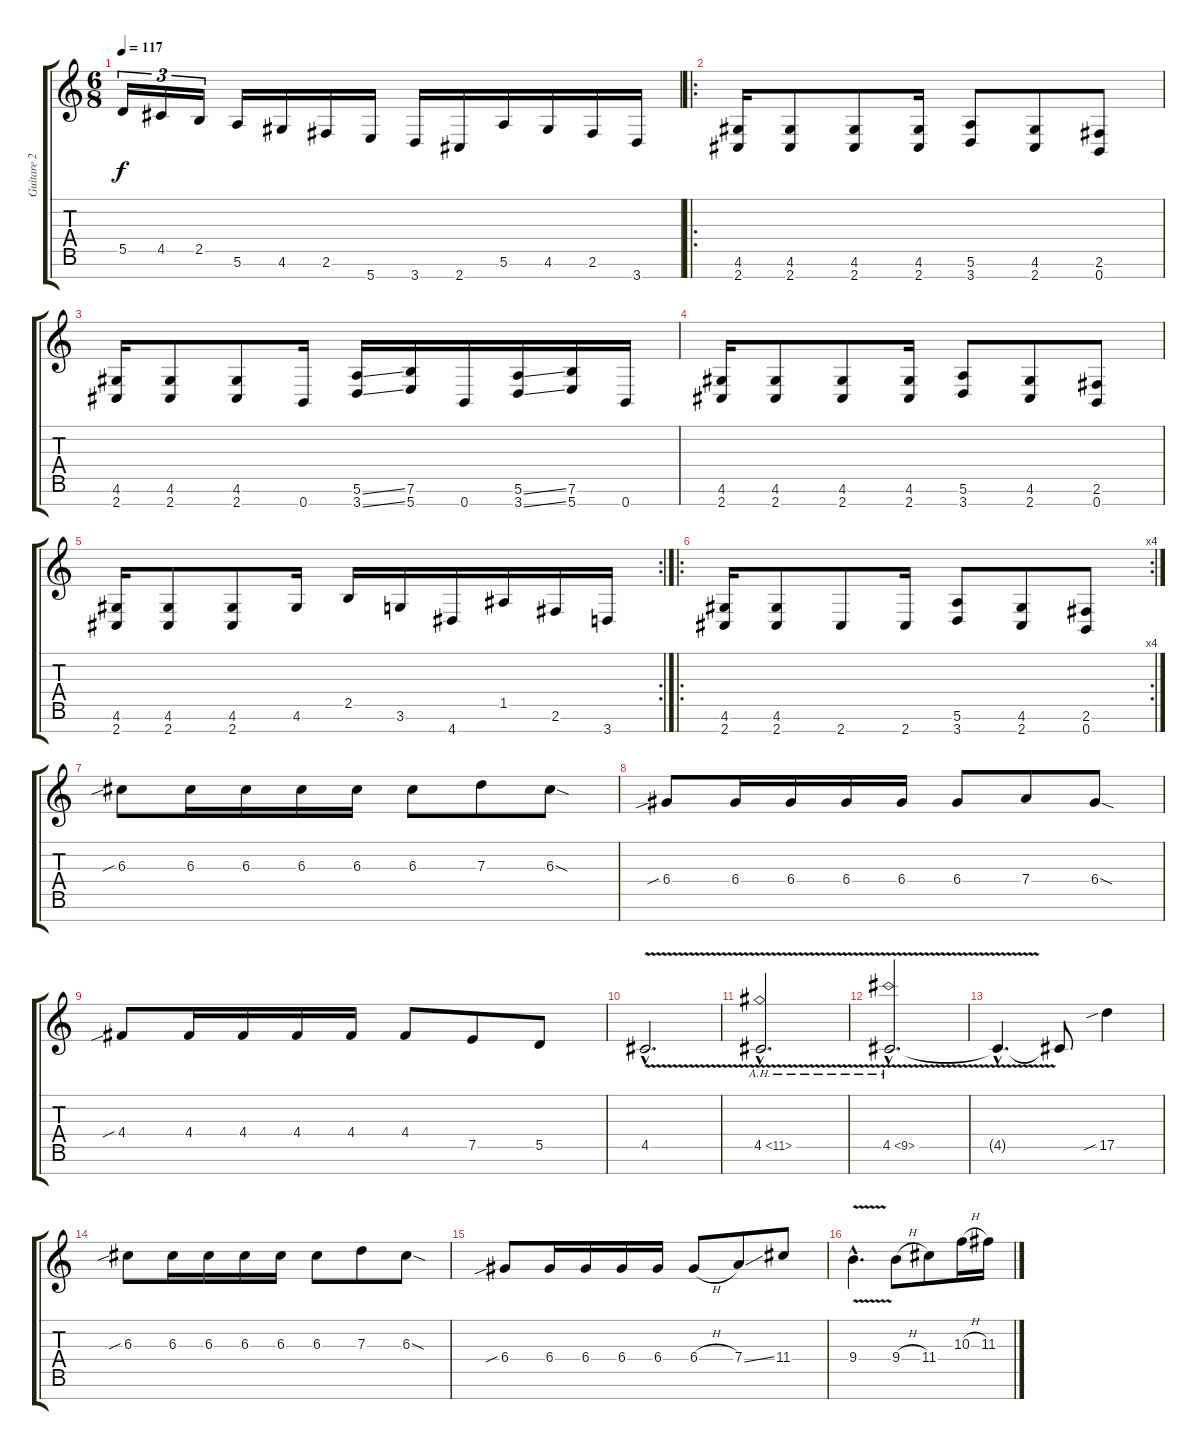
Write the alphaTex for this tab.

\track ("Guitare 2" "Guitare 2") {instrument distortionguitar}
\staff {score tabs}
\tuning (E4 B3 G3 D3 A2 E2 B1) {hide}
\ts (6 8)
\tempo 117
\clef g2
\ks c
5.5.16{tu (3 2) dy f} 4.5.16{tu (3 2)} 2.5.16{tu (3 2)} 5.6.16 4.6.16 2.6.16 5.7.16 3.7.16 2.7.16 5.6.16 4.6.16 2.6.16 3.7.16 |
\ro
(4.6 2.7).16 (4.6 2.7).8 (4.6 2.7).8 (4.6 2.7).16 (5.6 3.7).8 (4.6 2.7).8 (2.6 0.7).8 |
(4.6 2.7).16 (4.6 2.7).8 (4.6 2.7).8 0.7.16 (5.6{ss} 3.7{ss}).16 (7.6 5.7).16 0.7.16 (5.6{ss} 3.7{ss}).16 (7.6 5.7).16 0.7.16 |
(4.6 2.7).16 (4.6 2.7).8 (4.6 2.7).8 (4.6 2.7).16 (5.6 3.7).8 (4.6 2.7).8 (2.6 0.7).8 |
\rc 2
(4.6 2.7).16 (4.6 2.7).8 (4.6 2.7).8 4.6.16 2.5.16 3.6.16 4.7.16 1.5.16 2.6.16 3.7.16 |
\ro
\rc 4
(4.6 2.7).16 (4.6 2.7).8 2.7.8 2.7.16 (5.6 3.7).8 (4.6 2.7).8 (2.6 0.7).8 |
6.3{sib}.8 6.3.16 6.3.16 6.3.16 6.3.16 6.3.8 7.3.8 6.3{sod}.8 |
6.4{sib}.8 6.4.16 6.4.16 6.4.16 6.4.16 6.4.8 7.4.8 6.4{sod}.8 |
4.4{sib}.8 4.4.16 4.4.16 4.4.16 4.4.16 4.4.8 7.5.8 5.5.8 |
4.5{v hac}.2{d} |
4.5{ah 7 v hac}.2{d} |
4.5{ah 5 v hac}.2{d} |
4.5{hac t}.4{d} 4.5{t}.8 17.5{sib}.4 |
6.3{sib}.8 6.3.16 6.3.16 6.3.16 6.3.16 6.3.8 7.3.8 6.3{sod}.8 |
6.4{sib}.8 6.4.16 6.4.16 6.4.16 6.4.16 6.4{h}.8 7.4{ss}.8 11.4.8 |
9.4{v hac}.4{d} 9.4{h}.8 11.4.8 10.3{h}.16 11.3.16
